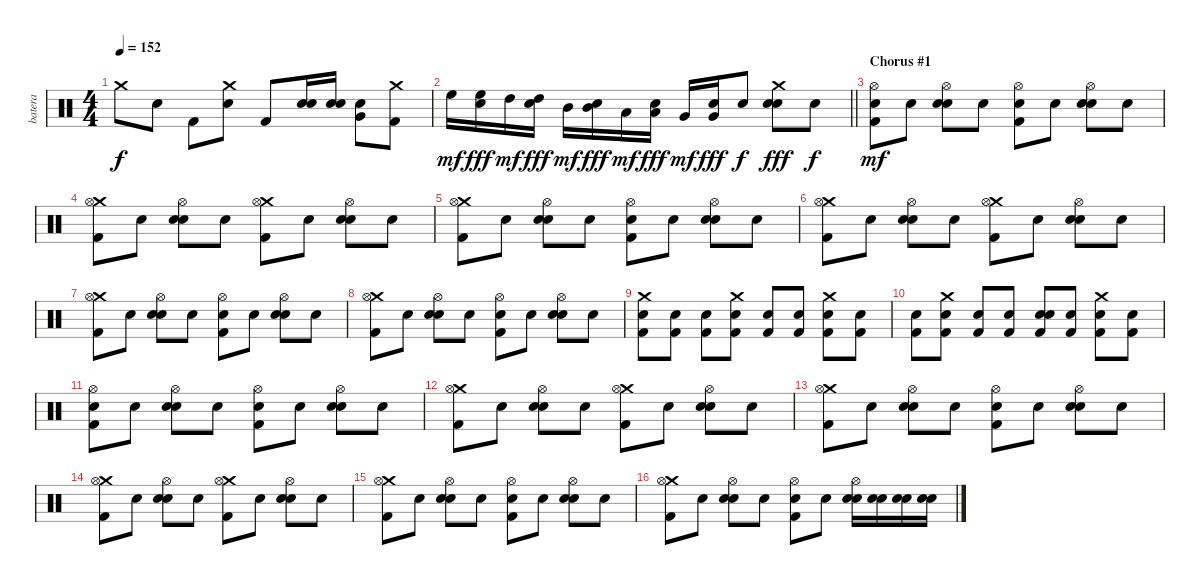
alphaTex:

\track ("batera" "batera") {instrument percussion}
\staff {score}
\articulation defaults
\ts (4 4)
\tempo 152
\clef neutral
\ks c "Crash medium (hit)".8{dy f} "Snare (hit) 2".8 "Kick (hit) 2".8
("Crash medium (hit)" "Snare (hit) 2").8 "Kick (hit) 2".8 ("Snare (hit)" "Snare (hit) 2").16 ("Snare (hit)" "Snare (hit) 2").16 ("Snare (hit)" "Very Low Tom (hit)").8 ("Crash medium (hit)" "Kick (hit) 2").8 |
\barLineRight lightlight "High Floor Tom (hit)".16{dy mf}
("Snare (hit)" "High Floor Tom (hit)").16{dy fff} "High Tom (hit)".16{dy mf} ("Snare (hit)" "High Tom (hit)").16{dy fff} "Mid Tom (hit)".16{dy mf} ("Snare (hit)" "Mid Tom (hit)").16{dy fff} "Low Tom (hit)".16{dy mf} ("Snare (hit)" "Low Tom (hit)").16{dy fff} "Very Low Tom (hit)".16{dy mf} ("Snare (hit)" "Very Low Tom (hit)").16{dy fff} "Snare (hit)".8{dy f} ("Snare (hit)" "Crash medium (hit)" "Snare (hit) 2").8{dy fff} "Snare (hit)".8{dy f} |
\section ("" "Chorus #1")
("Snare (hit)" "Hi-Hat (open)" "Kick (hit) 2").8{dy mf} "Snare (hit)".8 ("Snare (hit)" "Hi-Hat (open)" "Snare (hit) 2").8 "Snare (hit)".8 ("Snare (hit)" "Hi-Hat (open)" "Kick (hit) 2").8 "Snare (hit)".8 ("Snare (hit)" "Hi-Hat (open)" "Snare (hit) 2").8 "Snare (hit)".8 |
("Crash medium (hit)" "Hi-Hat (open)" "Kick (hit) 2").8 "Snare (hit)".8 ("Snare (hit)" "Hi-Hat (open)" "Snare (hit) 2").8 "Snare (hit)".8 ("Crash medium (hit)" "Hi-Hat (open)" "Kick (hit) 2").8 "Snare (hit)".8 ("Snare (hit)" "Hi-Hat (open)" "Snare (hit) 2").8 "Snare (hit)".8 |
("Crash medium (hit)" "Hi-Hat (open)" "Kick (hit) 2").8 "Snare (hit)".8 ("Snare (hit)" "Hi-Hat (open)" "Snare (hit) 2").8 "Snare (hit)".8 ("Snare (hit)" "Hi-Hat (open)" "Kick (hit) 2").8 "Snare (hit)".8 ("Snare (hit)" "Hi-Hat (open)" "Snare (hit) 2").8 "Snare (hit)".8 |
("Crash medium (hit)" "Hi-Hat (open)" "Kick (hit) 2").8 "Snare (hit)".8 ("Snare (hit)" "Hi-Hat (open)" "Snare (hit) 2").8 "Snare (hit)".8 ("Crash medium (hit)" "Hi-Hat (open)" "Kick (hit) 2").8 "Snare (hit)".8 ("Snare (hit)" "Hi-Hat (open)" "Snare (hit) 2").8 "Snare (hit)".8 |
("Crash medium (hit)" "Hi-Hat (open)" "Kick (hit) 2").8 "Snare (hit)".8 ("Snare (hit)" "Hi-Hat (open)" "Snare (hit) 2").8 "Snare (hit)".8 ("Snare (hit)" "Hi-Hat (open)" "Kick (hit) 2").8 "Snare (hit)".8 ("Snare (hit)" "Hi-Hat (open)" "Snare (hit) 2").8 "Snare (hit)".8 |
("Crash medium (hit)" "Hi-Hat (open)" "Kick (hit) 2").8 "Snare (hit)".8 ("Snare (hit)" "Hi-Hat (open)" "Snare (hit) 2").8 "Snare (hit)".8 ("Snare (hit)" "Hi-Hat (open)" "Kick (hit) 2").8 "Snare (hit)".8 ("Snare (hit)" "Hi-Hat (open)" "Snare (hit) 2").8 "Snare (hit)".8 |
("Crash medium (hit)" "Kick (hit) 2" "Snare (hit) 2").8 ("Snare (hit)" "Kick (hit) 2").8 ("Snare (hit)" "Kick (hit) 2").8 ("Crash medium (hit)" "Kick (hit) 2" "Snare (hit) 2").8 ("Snare (hit)" "Kick (hit) 2").8 ("Snare (hit)" "Kick (hit) 2").8 ("Crash medium (hit)" "Kick (hit) 2" "Snare (hit) 2").8 ("Snare (hit)" "Kick (hit) 2").8 |
("Snare (hit)" "Kick (hit) 2").8 ("Crash medium (hit)" "Kick (hit) 2" "Snare (hit) 2").8 ("Snare (hit)" "Kick (hit) 2").8 ("Snare (hit)" "Kick (hit) 2").8 ("Snare (hit)" "Kick (hit) 2" "Snare (hit) 2").8 ("Snare (hit)" "Kick (hit) 2").8 ("Crash medium (hit)" "Kick (hit) 2" "Snare (hit) 2").8 ("Snare (hit)" "Kick (hit) 2").8 |
("Snare (hit)" "Hi-Hat (open)" "Kick (hit) 2").8 "Snare (hit)".8 ("Snare (hit)" "Hi-Hat (open)" "Snare (hit) 2").8 "Snare (hit)".8 ("Snare (hit)" "Hi-Hat (open)" "Kick (hit) 2").8 "Snare (hit)".8 ("Snare (hit)" "Hi-Hat (open)" "Snare (hit) 2").8 "Snare (hit)".8 |
("Crash medium (hit)" "Hi-Hat (open)" "Kick (hit) 2").8 "Snare (hit)".8 ("Snare (hit)" "Hi-Hat (open)" "Snare (hit) 2").8 "Snare (hit)".8 ("Crash medium (hit)" "Hi-Hat (open)" "Kick (hit) 2").8 "Snare (hit)".8 ("Snare (hit)" "Hi-Hat (open)" "Snare (hit) 2").8 "Snare (hit)".8 |
("Crash medium (hit)" "Hi-Hat (open)" "Kick (hit) 2").8 "Snare (hit)".8 ("Snare (hit)" "Hi-Hat (open)" "Snare (hit) 2").8 "Snare (hit)".8 ("Snare (hit)" "Hi-Hat (open)" "Kick (hit) 2").8 "Snare (hit)".8 ("Snare (hit)" "Hi-Hat (open)" "Snare (hit) 2").8 "Snare (hit)".8 |
("Crash medium (hit)" "Hi-Hat (open)" "Kick (hit) 2").8 "Snare (hit)".8 ("Snare (hit)" "Hi-Hat (open)" "Snare (hit) 2").8 "Snare (hit)".8 ("Crash medium (hit)" "Hi-Hat (open)" "Kick (hit) 2").8 "Snare (hit)".8 ("Snare (hit)" "Hi-Hat (open)" "Snare (hit) 2").8 "Snare (hit)".8 |
("Crash medium (hit)" "Hi-Hat (open)" "Kick (hit) 2").8 "Snare (hit)".8 ("Snare (hit)" "Hi-Hat (open)" "Snare (hit) 2").8 "Snare (hit)".8 ("Snare (hit)" "Hi-Hat (open)" "Kick (hit) 2").8 "Snare (hit)".8 ("Snare (hit)" "Hi-Hat (open)" "Snare (hit) 2").8 "Snare (hit)".8 |
("Crash medium (hit)" "Hi-Hat (open)" "Kick (hit) 2").8 "Snare (hit)".8 ("Snare (hit)" "Hi-Hat (open)" "Snare (hit) 2").8 "Snare (hit)".8 ("Snare (hit)" "Hi-Hat (open)" "Kick (hit) 2").8 "Snare (hit)".8 ("Snare (hit)" "Hi-Hat (open)" "Snare (hit) 2").16 ("Snare (hit)" "Snare (hit) 2").16 ("Snare (hit)" "Snare (hit) 2").16 ("Snare (hit)" "Snare (hit) 2").16
